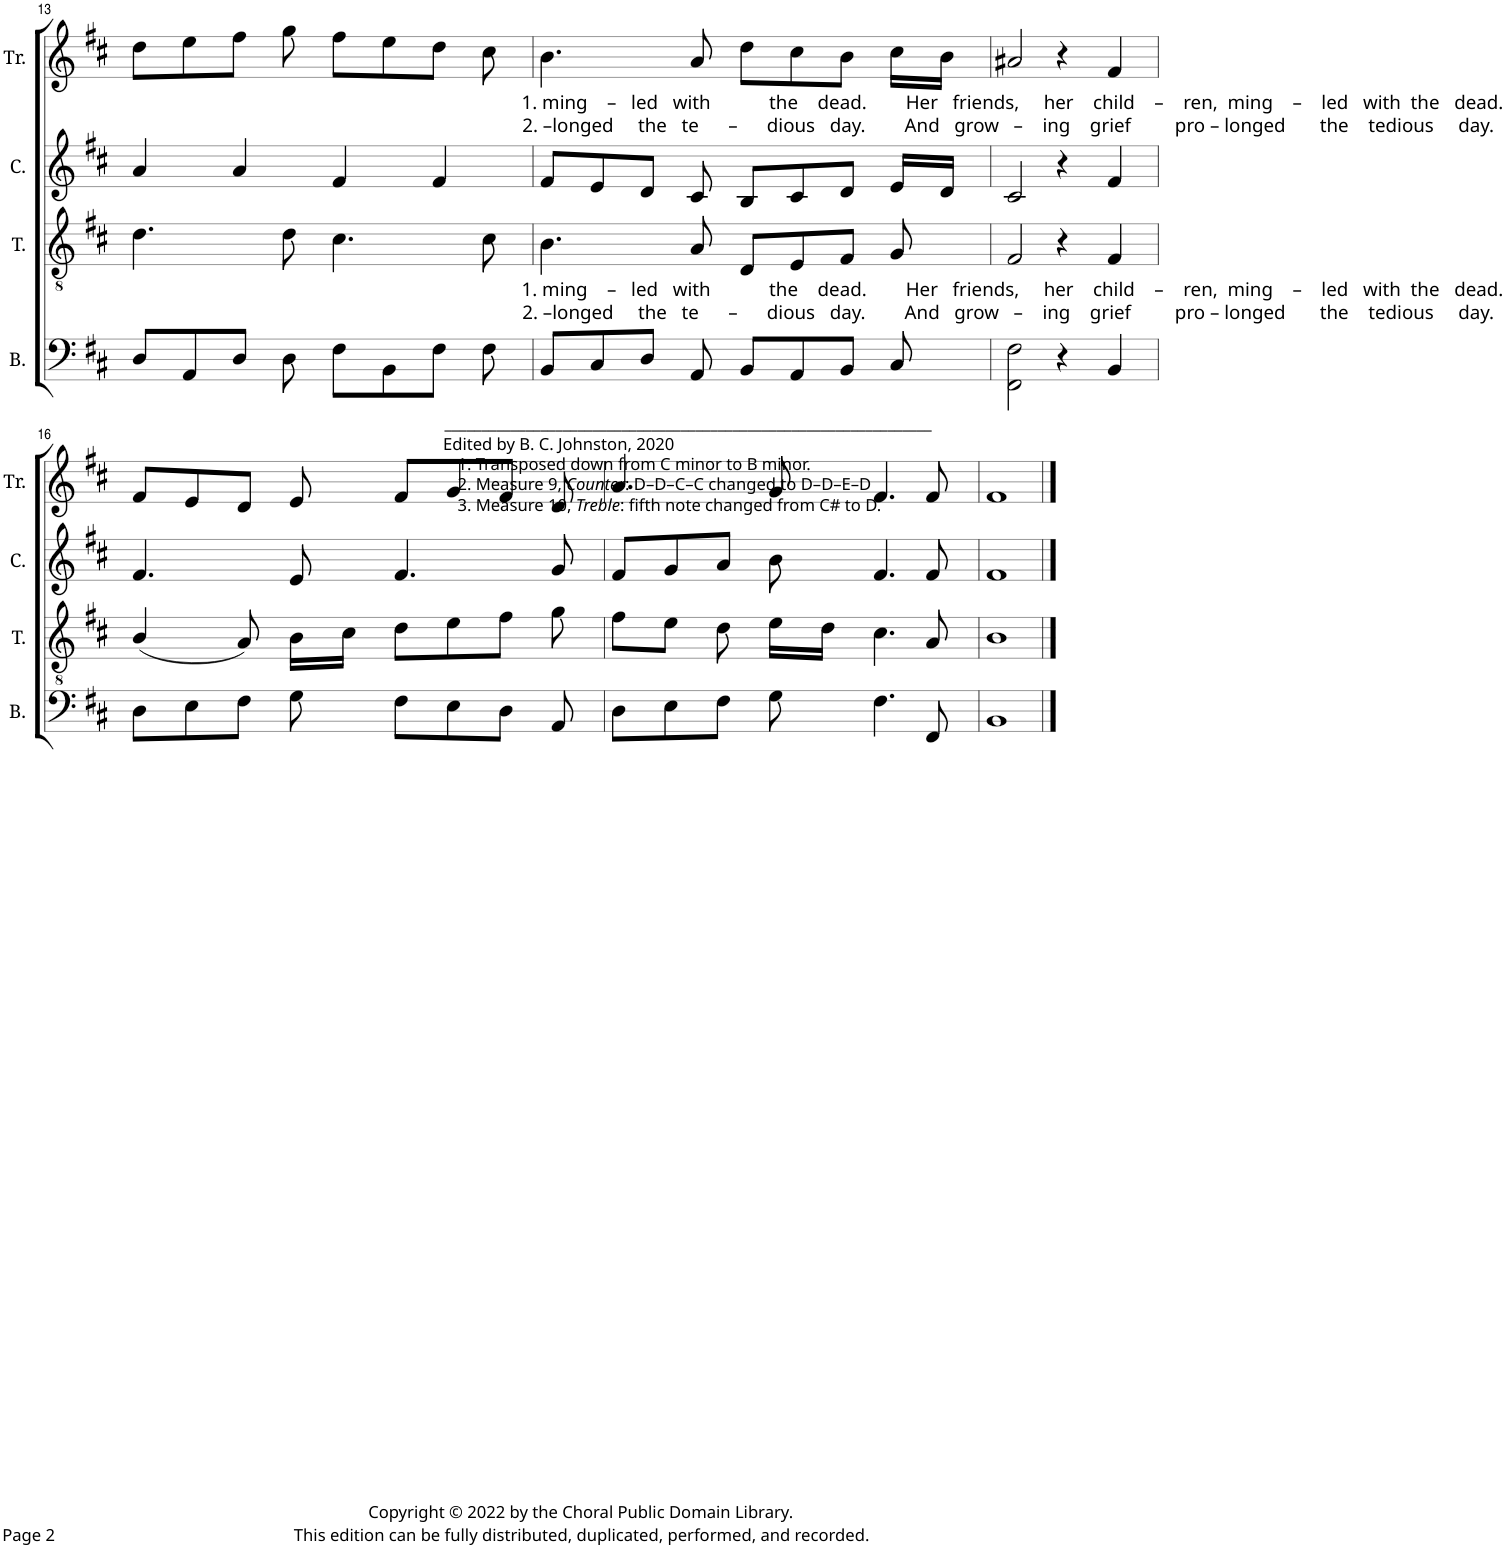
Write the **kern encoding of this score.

**kern	**kern	**kern	**kern
*part4	*part3	*part2	*part1
*staff4	*staff3	*staff2	*staff1
*I"B.	*I"T.	*I"C.	*I"Tr.
*I'B.	*I'T.	*I'C.	*I'Tr.
!!LO:PB:g=z
*clefF4	*clefGv2	*clefG2	*clefG2
*k[f#c#]	*k[f#c#]	*k[f#c#]	*k[f#c#]
*M4/4	*M4/4	*M4/4	*M4/4
*met(c)	*met(c)	*met(c)	*met(c)
=13	=13	=13	=13
8D/L	4.d\	4a/	8dd\L
8AA/	.	.	8ee\
8D/J	.	4a/	8ff#\J
8D\	8d\	.	8gg\
8F#\L	4.c#\	4f#/	8ff#\L
8BB\	.	.	8ee\
8F#\J	.	4f#/	8dd\J
8F#\	8c#\	.	8cc#\
=14	=14	=14	=14
!	!	!	!LO:TX:b:t=1. ming    –   led   with            the    dead.        Her   friends,     her    child    –    ren,  ming    –    led   with  the   dead.
!	!	!	!LO:TX:b:t=2. –longed     the   te      –      dious   day.        And   grow   –    ing    grief         pro – longed       the    tedious     day.
!	!LO:TX:b:t=1. ming    –   led   with            the    dead.        Her   friends,     her    child    –    ren,  ming    –    led   with  the   dead.	!	!
!	!LO:TX:b:t=2. –longed     the   te      –      dious   day.        And   grow   –    ing    grief         pro – longed       the    tedious     day.	!	!
!LO:TX:b:t=__________________________________________________________________	!	!	!
!LO:TX:b:t=Edited by B. C. Johnston, 2020	!	!	!
!LO:TX:b:t=1. Transposed down from C minor to B minor.	!	!	!
!LO:TX:b:t=2. Measure 9,	!	!	!
!LO:TX:b:i:t=Counter	!	!	!
!LO:TX:b:t=&colon; D–D–C–C changed to D–D–E–D	!	!	!
!LO:TX:b:t=3. Measure 10,	!	!	!
!LO:TX:b:i:t=Treble	!	!	!
!LO:TX:b:t=&colon; fifth note changed from C# to D.	!	!	!
8BB/L	4.B\	8f#/L	4.b\
8C#/	.	8e/	.
8D/J	.	8d/J	.
8AA/	8A/	8c#/	8a/
8BB/L	8D/L	8B/L	8dd\L
8AA/	8E/	8c#/	8cc#\
8BB/J	8F#/J	8d/J	8b\J
8C#/	8G/	16e/LL	16cc#\LL
.	.	16d/JJ	16b\JJ
=15	=15	=15	=15
2FF#\ 2F#\	2F#/	2c#/	2a#X/
4r	4r	4r	4r
4BB/	4F#/	4f#/	4f#/
!!LO:LB:g=z
=16	=16	=16	=16
8D\L	(4B/	4.f#/	8f#/L
8E\	.	.	8e/
8F#\J	8A/)	.	8d/J
8G\	16B\LL	8e/	8e/
.	16c#\JJ	.	.
8F#\L	8d\L	4.f#/	8f#/L
8E\	8e\	.	8g/
8D\J	8f#\J	.	8f#/J
8AA/	8g\	8g/	8d/
=17	=17	=17	=17
8D\L	8f#\L	8f#/L	4.a/
8E\	8e\J	8g/	.
8F#\J	8d\	8a/J	.
8G\	16e\LL	8b\	8g/
.	16d\JJ	.	.
4.F#\	4.c#\	4.f#/	4.f#/
8FF#/	8A/	8f#/	8f#/
=18	=18	=18	=18
1BB	1B	1f#	1f#
==	==	==	==
*-	*-	*-	*-
